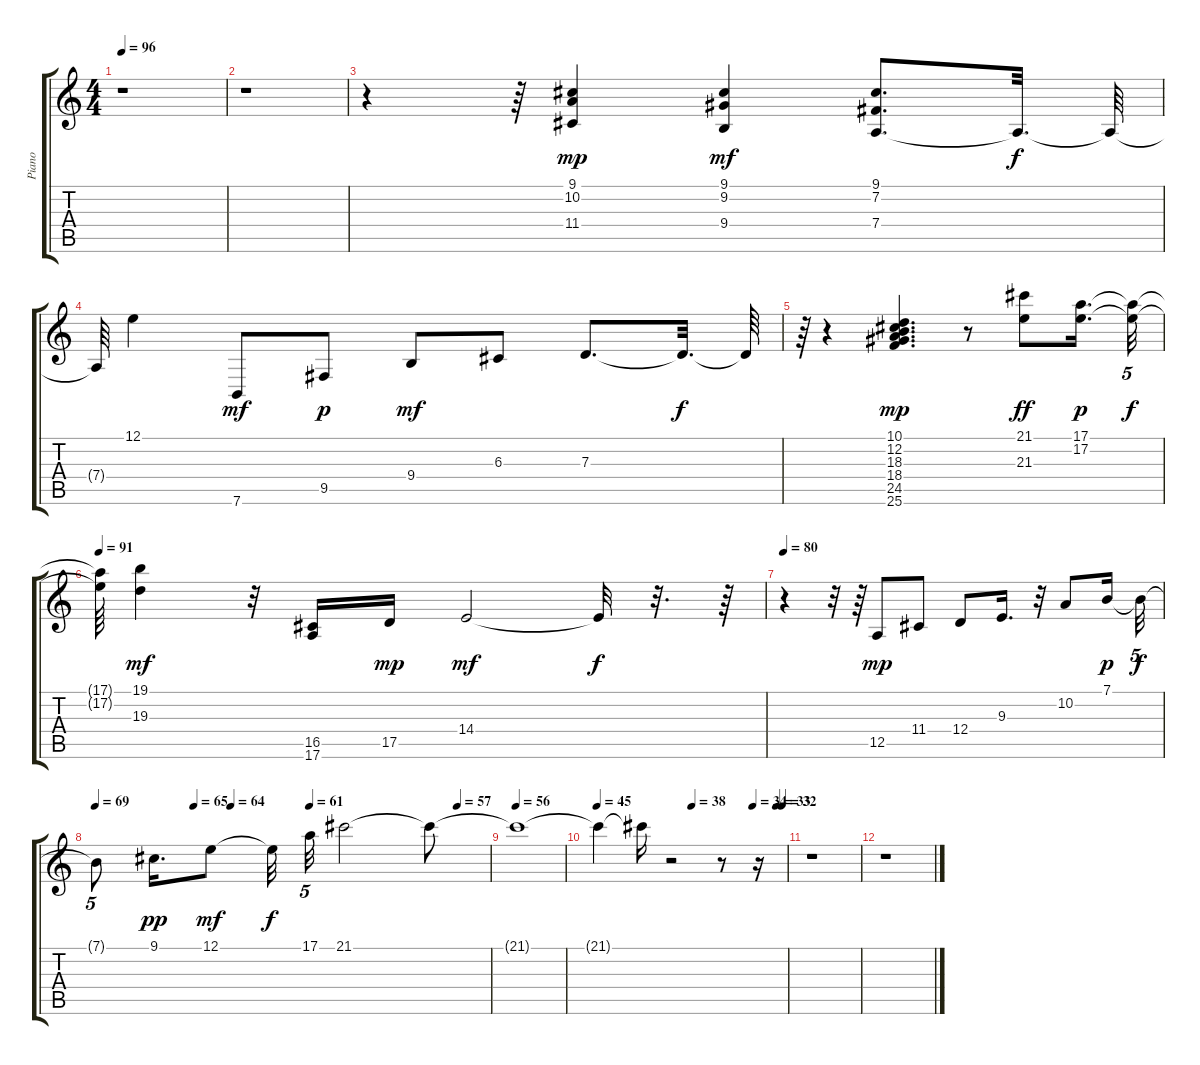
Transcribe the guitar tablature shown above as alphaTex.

\track ("Piano" "Piano") {instrument acousticgrandpiano}
\staff {score tabs}
\tuning (E4 B3 G3 D3 A2 E2) {hide}
\ts (4 4)
\tempo 96
\clef g2
\ks c
r.1{dy f} |
r.1 |
r.4 r.64 (9.1 10.2 11.4).4{dy mp} (9.1 9.2 9.4).4{dy mf} (9.1 7.2 7.4).8{d} 7.4{t}.32{d dy f} 7.4{t}.64 |
7.4{t}.64 12.1.4 7.6.8{dy mf} 9.5.8{dy p} 9.4.8{dy mf} 6.3.8 7.3.8{d} 7.3{t}.32{d dy f} 7.3{t}.64 |
r.64 r.4 (10.1 12.2 18.3 18.4 24.5 25.6).4{d dy mp} r.8 (21.1 21.3).8{dy ff} (17.1 17.2).16{d dy p} (17.1{t} 17.2{t}).32{tu (5 4) dy f} |
\tempo 91
(17.1{t} 17.2{t}).64 (19.1 19.3).4{dy mf} r.32 (16.5 17.6).16 17.5.16{dy mp} 14.4.2{dy mf} 14.4{t}.32{dy f} r.32{d} r.64 |
\tempo 80
r.4 r.32 r.64 12.5.8{dy mp} 11.4.8 12.4.8 9.3.16{d} r.32 10.2.8 7.1.16{dy p} 7.1{t}.32{tu (5 4) dy f} |
\tempo 69
\tempo (65 0.25)
\tempo (64 0.34375)
\tempo (61 0.54375)
\tempo (57 0.91875)
7.1{t}.8{tu (5 4)} 9.1.16{d dy pp} 12.1.8{dy mf} 12.1{t}.32{dy f} 17.1.32{tu (5 4)} 21.1.2 21.1{t}.8 |
\tempo 56
21.1{t}.1 |
\tempo 45
\tempo (38 0.5)
\tempo (34 0.8229166666666666)
\tempo (33 0.9479166666666666)
\tempo (32 0.9791666666666666)
21.1{t}.4 21.1{t}.16 r.2 r.8 r.16 |
r.1 |
r.1
